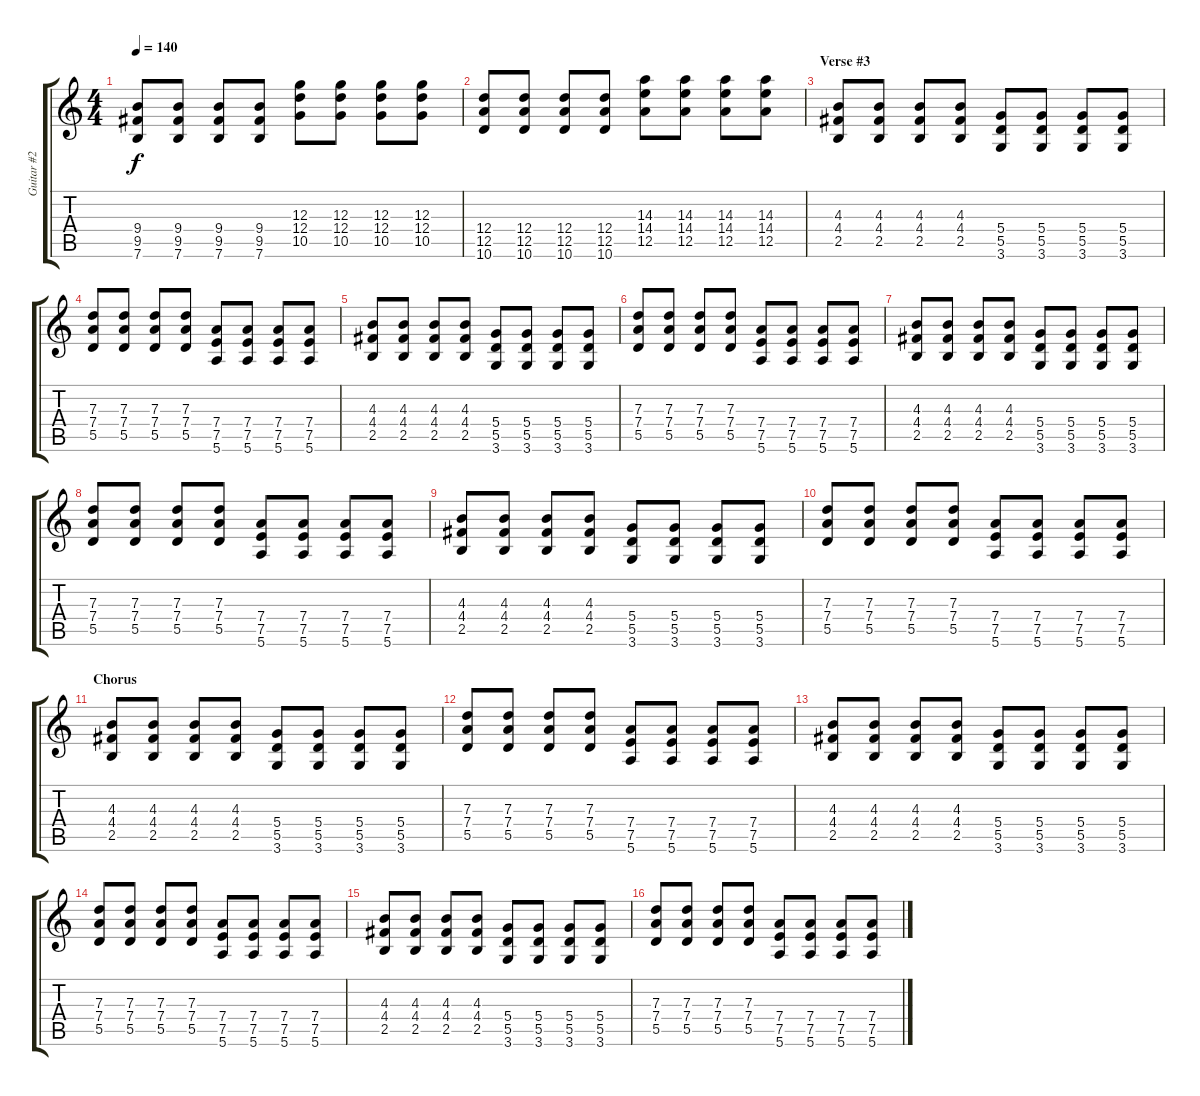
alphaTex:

\track ("Guitar #2" "Guitar #2") {instrument overdrivenguitar}
\staff {score tabs}
\tuning (E4 B3 G3 D3 A2 E2) {hide}
\ts (4 4)
\tempo 140
\clef g2
\ks c
(9.4 9.5 7.6).8{dy f} (9.4 9.5 7.6).8 (9.4 9.5 7.6).8 (9.4 9.5 7.6).8 (12.3 12.4 10.5).8 (12.3 12.4 10.5).8 (12.3 12.4 10.5).8 (12.3 12.4 10.5).8 |
(12.4 12.5 10.6).8 (12.4 12.5 10.6).8 (12.4 12.5 10.6).8 (12.4 12.5 10.6).8 (14.3 14.4 12.5).8 (14.3 14.4 12.5).8 (14.3 14.4 12.5).8 (14.3 14.4 12.5).8 |
\section ("" "Verse #3")
(4.3 4.4 2.5).8 (4.3 4.4 2.5).8 (4.3 4.4 2.5).8 (4.3 4.4 2.5).8 (5.4 5.5 3.6).8 (5.4 5.5 3.6).8 (5.4 5.5 3.6).8 (5.4 5.5 3.6).8 |
(7.3 7.4 5.5).8 (7.3 7.4 5.5).8 (7.3 7.4 5.5).8 (7.3 7.4 5.5).8 (7.4 7.5 5.6).8 (7.4 7.5 5.6).8 (7.4 7.5 5.6).8 (7.4 7.5 5.6).8 |
(4.3 4.4 2.5).8 (4.3 4.4 2.5).8 (4.3 4.4 2.5).8 (4.3 4.4 2.5).8 (5.4 5.5 3.6).8 (5.4 5.5 3.6).8 (5.4 5.5 3.6).8 (5.4 5.5 3.6).8 |
(7.3 7.4 5.5).8 (7.3 7.4 5.5).8 (7.3 7.4 5.5).8 (7.3 7.4 5.5).8 (7.4 7.5 5.6).8 (7.4 7.5 5.6).8 (7.4 7.5 5.6).8 (7.4 7.5 5.6).8 |
(4.3 4.4 2.5).8 (4.3 4.4 2.5).8 (4.3 4.4 2.5).8 (4.3 4.4 2.5).8 (5.4 5.5 3.6).8 (5.4 5.5 3.6).8 (5.4 5.5 3.6).8 (5.4 5.5 3.6).8 |
(7.3 7.4 5.5).8 (7.3 7.4 5.5).8 (7.3 7.4 5.5).8 (7.3 7.4 5.5).8 (7.4 7.5 5.6).8 (7.4 7.5 5.6).8 (7.4 7.5 5.6).8 (7.4 7.5 5.6).8 |
(4.3 4.4 2.5).8 (4.3 4.4 2.5).8 (4.3 4.4 2.5).8 (4.3 4.4 2.5).8 (5.4 5.5 3.6).8 (5.4 5.5 3.6).8 (5.4 5.5 3.6).8 (5.4 5.5 3.6).8 |
(7.3 7.4 5.5).8 (7.3 7.4 5.5).8 (7.3 7.4 5.5).8 (7.3 7.4 5.5).8 (7.4 7.5 5.6).8 (7.4 7.5 5.6).8 (7.4 7.5 5.6).8 (7.4 7.5 5.6).8 |
\section ("" "Chorus")
(4.3 4.4 2.5).8{volume 16} (4.3 4.4 2.5).8 (4.3 4.4 2.5).8 (4.3 4.4 2.5).8 (5.4 5.5 3.6).8 (5.4 5.5 3.6).8 (5.4 5.5 3.6).8 (5.4 5.5 3.6).8 |
(7.3 7.4 5.5).8 (7.3 7.4 5.5).8 (7.3 7.4 5.5).8 (7.3 7.4 5.5).8 (7.4 7.5 5.6).8 (7.4 7.5 5.6).8 (7.4 7.5 5.6).8 (7.4 7.5 5.6).8 |
(4.3 4.4 2.5).8 (4.3 4.4 2.5).8 (4.3 4.4 2.5).8 (4.3 4.4 2.5).8 (5.4 5.5 3.6).8 (5.4 5.5 3.6).8 (5.4 5.5 3.6).8 (5.4 5.5 3.6).8 |
(7.3 7.4 5.5).8 (7.3 7.4 5.5).8 (7.3 7.4 5.5).8 (7.3 7.4 5.5).8 (7.4 7.5 5.6).8 (7.4 7.5 5.6).8 (7.4 7.5 5.6).8 (7.4 7.5 5.6).8 |
(4.3 4.4 2.5).8 (4.3 4.4 2.5).8 (4.3 4.4 2.5).8 (4.3 4.4 2.5).8 (5.4 5.5 3.6).8 (5.4 5.5 3.6).8 (5.4 5.5 3.6).8 (5.4 5.5 3.6).8 |
(7.3 7.4 5.5).8 (7.3 7.4 5.5).8 (7.3 7.4 5.5).8 (7.3 7.4 5.5).8 (7.4 7.5 5.6).8 (7.4 7.5 5.6).8 (7.4 7.5 5.6).8 (7.4 7.5 5.6).8
